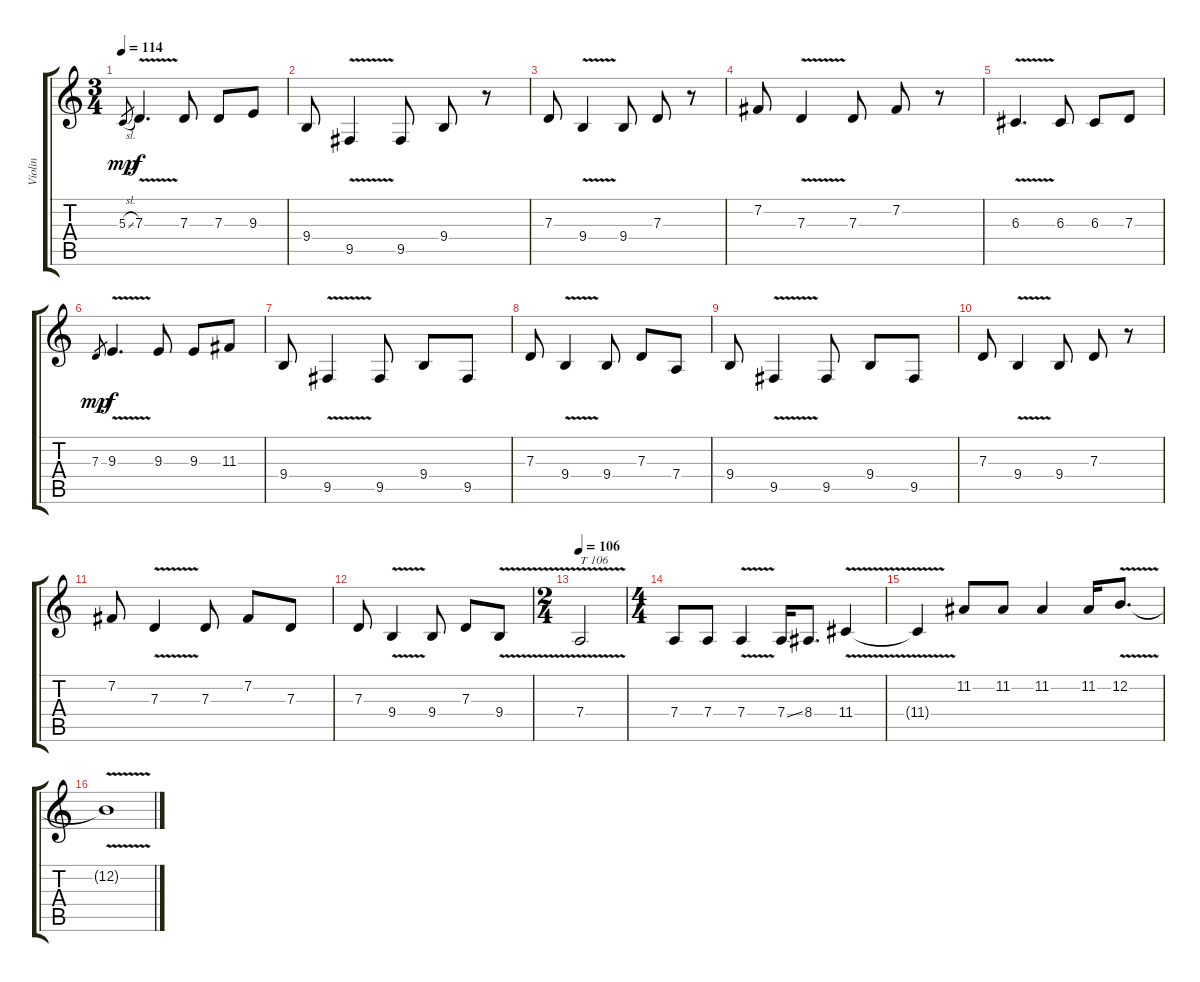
\track ("Violin" "Violin") {instrument violin}
\staff {score tabs}
\tuning (E4 B3 G3 D3 A2 E2) {hide}
\ts (3 4)
\tempo 114
\clef g2
\ks c
5.3{sl}.8{gr dy mp} 7.3{v}.4{d dy f} 7.3.8 7.3.8 9.3.8 |
9.4.8 9.5{v}.4 9.5.8 9.4.8 r.8 |
7.3.8 9.4{v}.4 9.4.8 7.3.8 r.8 |
7.2.8 7.3{v}.4 7.3.8 7.2.8 r.8 |
6.3{v}.4{d} 6.3.8 6.3.8 7.3.8 |
7.3.8{gr dy mp} 9.3{v}.4{d dy f} 9.3.8 9.3.8 11.3.8 |
9.4.8 9.5{v}.4 9.5.8 9.4.8 9.5.8 |
7.3.8 9.4{v}.4 9.4.8 7.3.8 7.4.8 |
9.4.8 9.5{v}.4 9.5.8 9.4.8 9.5.8 |
7.3.8 9.4{v}.4 9.4.8 7.3.8 r.8 |
7.2.8 7.3{v}.4 7.3.8 7.2.8 7.3.8 |
7.3.8 9.4{v}.4 9.4.8 7.3.8 9.4{v}.8 |
\ts (2 4)
\tempo 106
7.4{v}.2{txt "T 106"} |
\ts (4 4)
7.4.8 7.4.8 7.4{v}.4 7.4{ss}.16 8.4.8{d} 11.4{v}.4 |
11.4{t}.4 11.2.8 11.2.8 11.2.4 11.2.16 12.2{v}.8{d} |
12.2{t}.1
